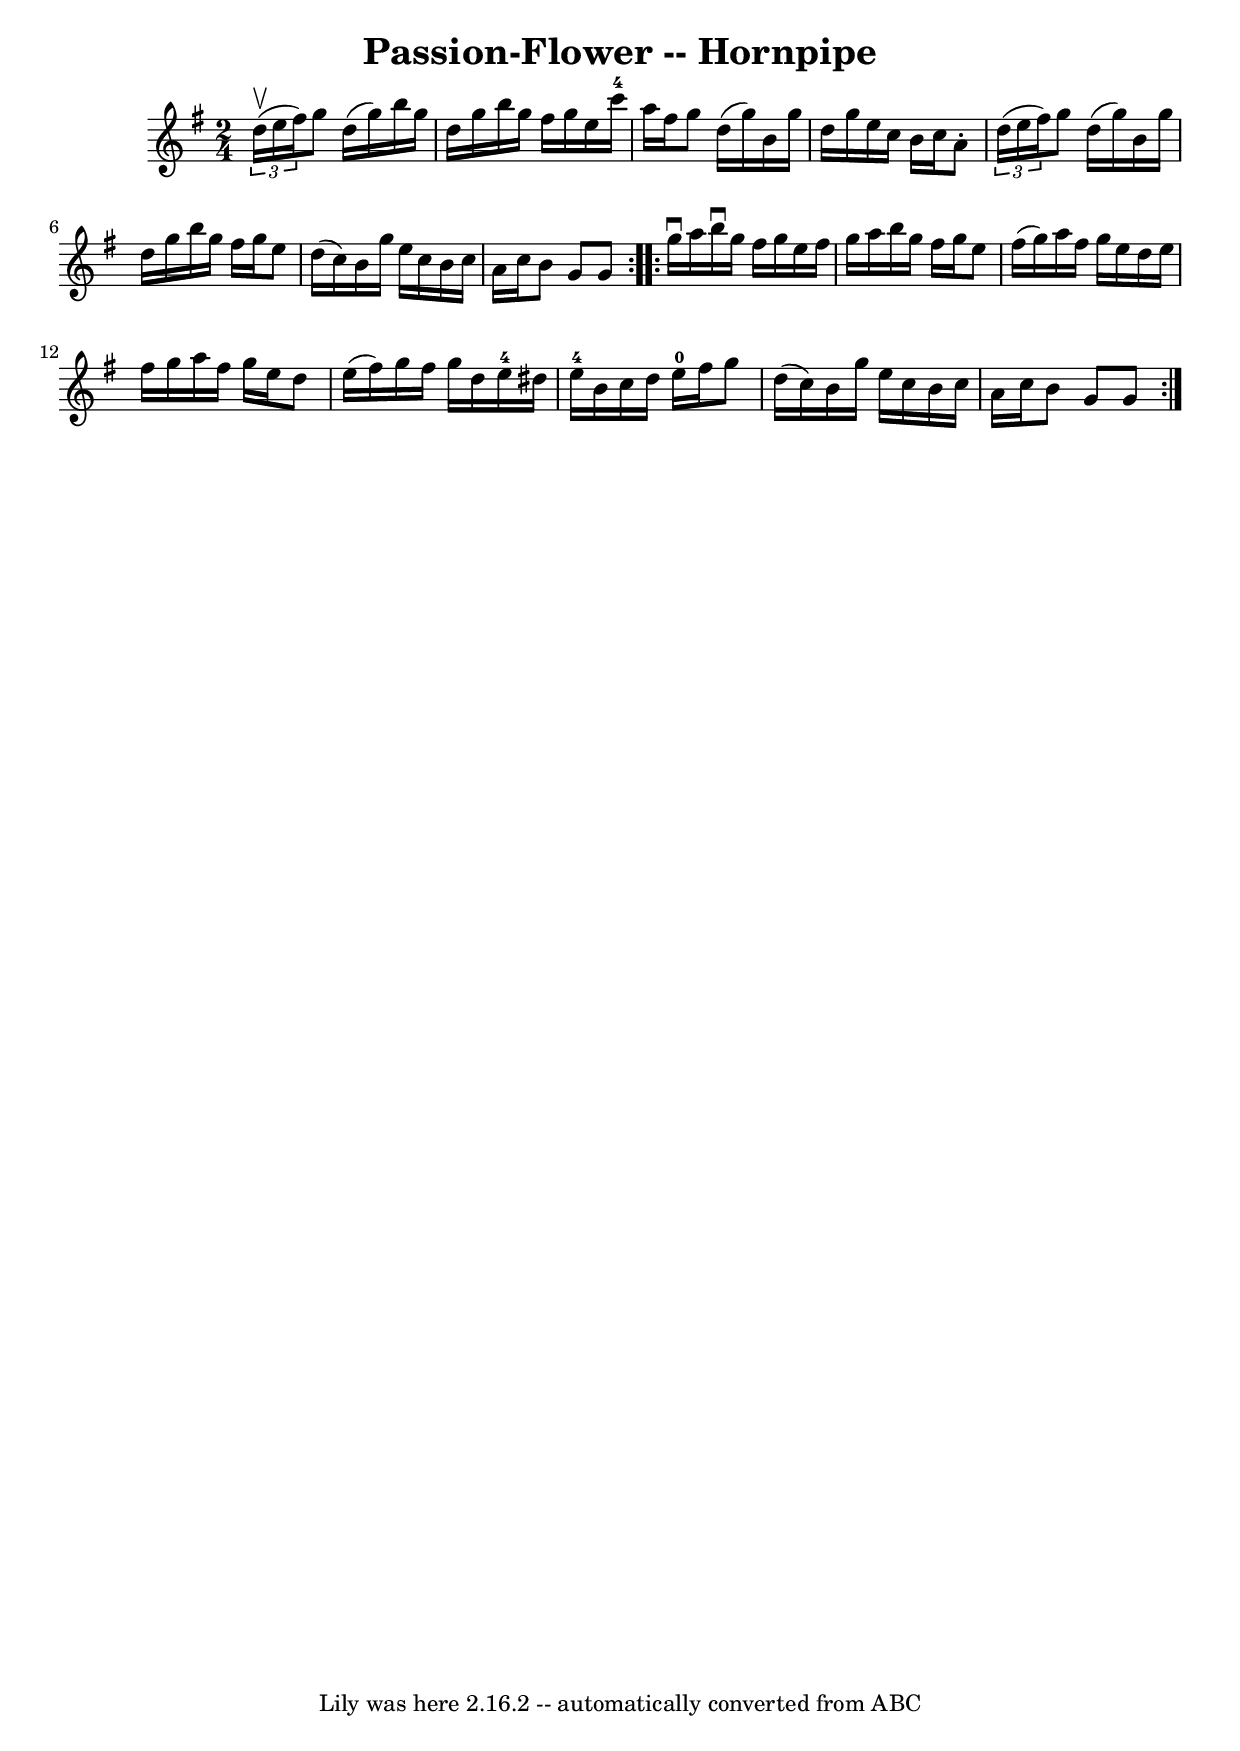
\version "2.16.2"
\include "Mammoth.ily"
\header {
	%% book = "Cole's 1000 Fiddle Tunes"
	crossRefNumber = "1"
	footnotes = ""
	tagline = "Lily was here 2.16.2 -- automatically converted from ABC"
	title = "Passion-Flower -- Hornpipe"
}
voicedefault =  {


\repeat volta 2 {
\time 2/4 
\key g \major   \times 2/3 { d''16 (^\upbow e''16 fis''16) 
} |
 g''8 d''16 (g''16) b''16 g''16 d''16 g''16  
|
 b''16 g''16 fis''16 g''16 e''16 c'''16-4 a''16   
 fis''16  |
 g''8 d''16 (g''16) b'16 g''16 d''16    
g''16  |
 e''16 c''16 b'16 c''16 a'8 -.   \times 2/3 {   
d''16 (e''16 fis''16) } |
 g''8 d''16 (g''16)   
b'16 g''16 d''16 g''16  |
 b''16 g''16 fis''16 g''16  
 e''8 d''16 (c''16) |
 b'16 g''16 e''16 c''16    
b'16 c''16 a'16 c''16  |
 b'8 g'8 g'8  }     
\repeat volta 2 { g''16^\downbow a''16  |
 b''16^\downbow g''16 
 fis''16 g''16 e''16 fis''16 g''16 a''16  |
 b''16    
g''16 fis''16 g''16 e''8 fis''16 (g''16) |
 a''16    
fis''16 g''16 e''16 d''16 e''16 fis''16 g''16  |
   
a''16 fis''16 g''16 e''16 d''8 e''16 (fis''16) |
    
 g''16 fis''16 g''16 d''16 e''16-4 dis''16 e''16-4   
b'16  |
 c''16 d''16 e''16-0 fis''16 g''8 d''16 (
c''16) |
 b'16 g''16 e''16 c''16 b'16 c''16 a'16   
 c''16  |
 b'8 g'8 g'8  }   
}

\score{
    <<

	\context Staff="default"
	{
	    \voicedefault 
	}

    >>
	\layout {
	}
	\midi {}
}
